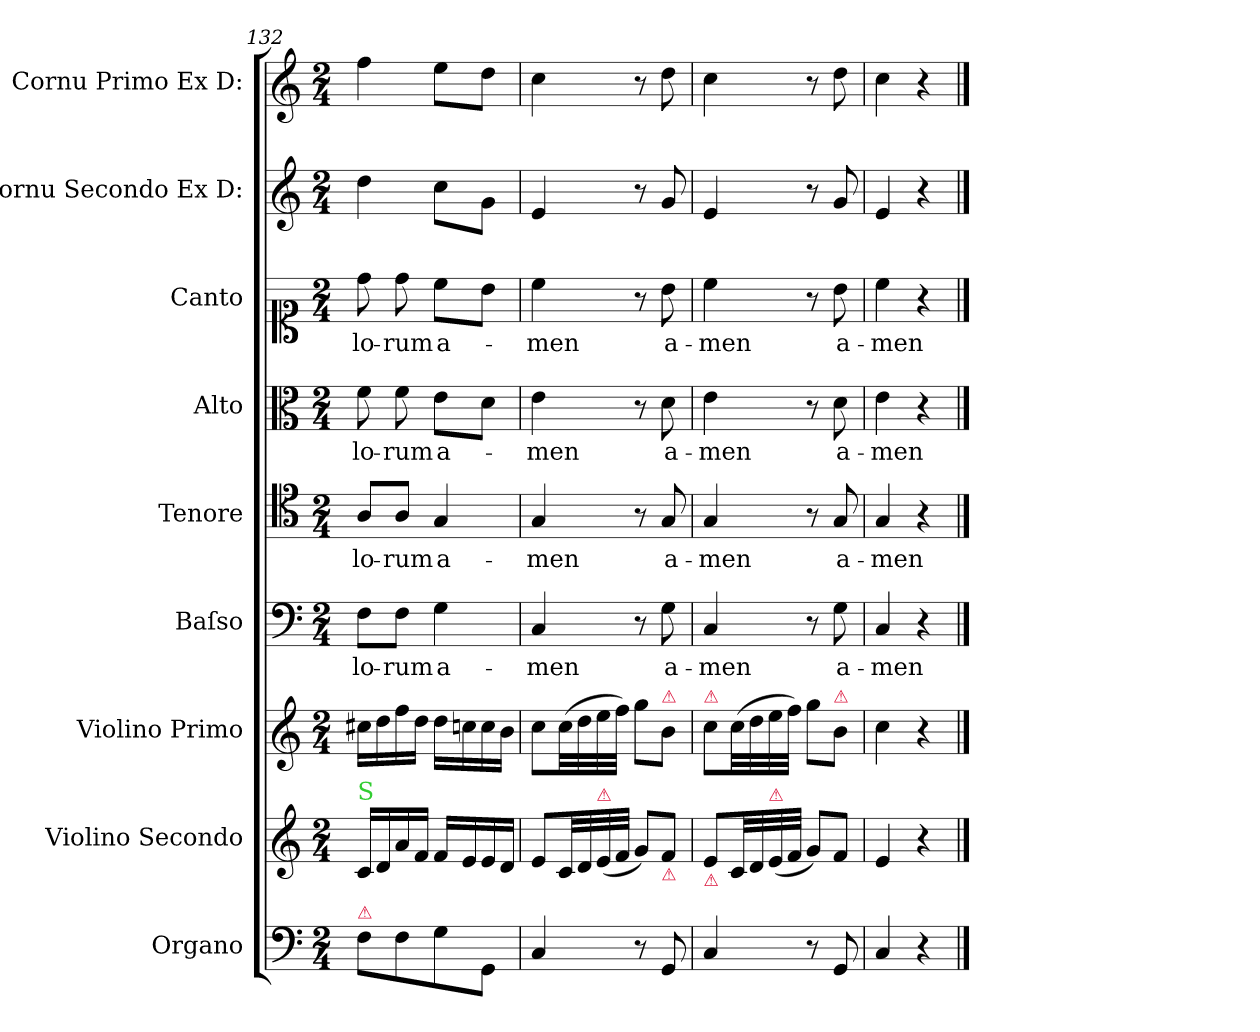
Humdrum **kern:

**kern	**kern	**kern	**kern	**text	**kern	**text	**kern	**text	**kern	**text	**kern	**kern
*part9	*part8	*part7	*part6	*part6	*part5	*part5	*part4	*part4	*part3	*part3	*part2	*part1
*staff9	*staff8	*staff7	*staff6	*staff6	*staff5	*staff5	*staff4	*staff4	*staff3	*staff3	*staff2	*staff1
*I"Organo	*I"Violino Secondo	*I"Violino Primo	*I"Baſso	*	*I"Tenore	*	*I"Alto	*	*I"Canto	*	*I"Cornu Secondo Ex D:	*I"Cornu Primo Ex D:
*I'[Org]	*I'[Vl 2]	*I'[Vl 1]	*I'[B]	*	*I'[T]	*	*I'[A]	*	*I'[S]	*	*I'[Cor 2 in D]	*I'[Cor 1 in D]
*clefF4	*clefG2	*clefG2	*clefF4	*	*clefC4	*	*clefC3	*	*clefC1	*	*clefG2	*clefG2
*k[]	*k[]	*k[]	*k[]	*	*k[]	*	*k[]	*	*k[]	*	*k[]	*k[]
*C:	*C:	*C:	*C:	*	*C:	*	*C:	*	*C:	*	*C:	*C:
*M2/4	*M2/4	*M2/4	*M2/4	*	*M2/4	*	*M2/4	*	*M2/4	*	*M2/4	*M2/4
=132	=132	=132	=132	=132	=132	=132	=132	=132	=132	=132	=132	=132
!	!LO:TX:a:color=limegreen:t=S	!	!	!	!	!	!	!	!	!	!	!
!LO:TX:a:color=crimson:t=⚠	!	!	!	!	!	!	!	!	!	!	!	!
!	!	!	!	!LO:LY:i	!	!	!	!LO:LY:i	!	!	!	!
8F\L	16c/LL	16cc#X\LL	8F\L	-lo-	8A/L	-lo-	8f\	-lo-	8dd\	-lo-	4dd\	4ff\
.	16d/	16dd\	.	.	.	.	.	.	.	.	.	.
!	!	!	!	!LO:LY:i	!	!	!	!LO:LY:i	!	!	!	!
8F\	16a/	16ff\	8F\J	-rum	8A/J	-rum	8f\	-rum	8dd\	-rum	.	.
.	16f/JJ	16dd\JJ	.	.	.	.	.	.	.	.	.	.
8G\	16f/LL	16dd\LL	4G\	a-	4G/	a-	8e\L	a-	8cc\L	a-	8cc\L	8ee\L
.	16e/	16ccn\	.	.	.	.	.	.	.	.	.	.
8GG/J	16e/	16cc\	.	.	.	.	8d\J	.	8b\J	.	8g\J	8dd\J
.	16d/JJ	16b\JJ	.	.	.	.	.	.	.	.	.	.
=133	=133	=133	=133	=133	=133	=133	=133	=133	=133	=133	=133	=133
4C/	8e/L	8cc\L	4C/	-men	4G/	-men	4e\	-men	4cc\	-men	4e/	4cc\
.	32c/LL	(>32cc\LL	.	.	.	.	.	.	.	.	.	.
.	32d/	32dd\	.	.	.	.	.	.	.	.	.	.
!	!LO:TX:a:color=crimson:t=⚠	!	!	!	!	!	!	!	!	!	!	!
.	(<32e/	32ee\	.	.	.	.	.	.	.	.	.	.
.	32f/JJJ	32ff\JJJ)	.	.	.	.	.	.	.	.	.	.
8r	8g/L)	8gg\L	8r	.	8r	.	8r	.	8r	.	8r	8r
!	!	!LO:TX:a:color=crimson:t=⚠	!	!	!	!	!	!	!	!	!	!
!	!LO:TX:b:color=crimson:t=⚠	!	!	!	!	!	!	!	!	!	!	!
!	!	!	!	!	!	!LO:LY:i	!	!	!	!LO:LY:i	!	!
8GG/	8f/J	8b\J	8G\	a-	8G/	a-	8d\	a-	8b\	a-	8g/	8dd\
=134	=134	=134	=134	=134	=134	=134	=134	=134	=134	=134	=134	=134
!	!	!LO:TX:a:color=crimson:t=⚠	!	!	!	!	!	!	!	!	!	!
!	!LO:TX:b:color=crimson:t=⚠	!	!	!	!	!	!	!	!	!	!	!
!	!	!	!	!	!	!LO:LY:i	!	!	!	!LO:LY:i	!	!
4C/	8e/L	8cc\L	4C/	-men	4G/	-men	4e\	-men	4cc\	-men	4e/	4cc\
.	32c/LL	(>32cc\LL	.	.	.	.	.	.	.	.	.	.
.	32d/	32dd\	.	.	.	.	.	.	.	.	.	.
!	!LO:TX:a:color=crimson:t=⚠	!	!	!	!	!	!	!	!	!	!	!
.	(<32e/	32ee\	.	.	.	.	.	.	.	.	.	.
.	32f/JJJ	32ff\JJJ)	.	.	.	.	.	.	.	.	.	.
8r	8g/L)	8gg\L	8r	.	8r	.	8r	.	8r	.	8r	8r
!	!	!LO:TX:a:color=crimson:t=⚠	!	!	!	!	!	!	!	!	!	!
!	!	!	!	!LO:LY:i	!	!LO:LY:i	!	!LO:LY:i	!	!LO:LY:i	!	!
8GG/	8f/J	8b\J	8G\	a-	8G/	a-	8d\	a-	8b\	a-	8g/	8dd\
=135	=135	=135	=135	=135	=135	=135	=135	=135	=135	=135	=135	=135
!	!	!	!	!LO:LY:i	!	!LO:LY:i	!	!LO:LY:i	!	!LO:LY:i	!	!
4C/	4e/	4cc\	4C/	-men	4G/	-men	4e\	-men	4cc\	-men	4e/	4cc\
4r	4r	4r	4r	.	4r	.	4r	.	4r	.	4r	4r
==	==	==	==	==	==	==	==	==	==	==	==	==
*-	*-	*-	*-	*-	*-	*-	*-	*-	*-	*-	*-	*-
